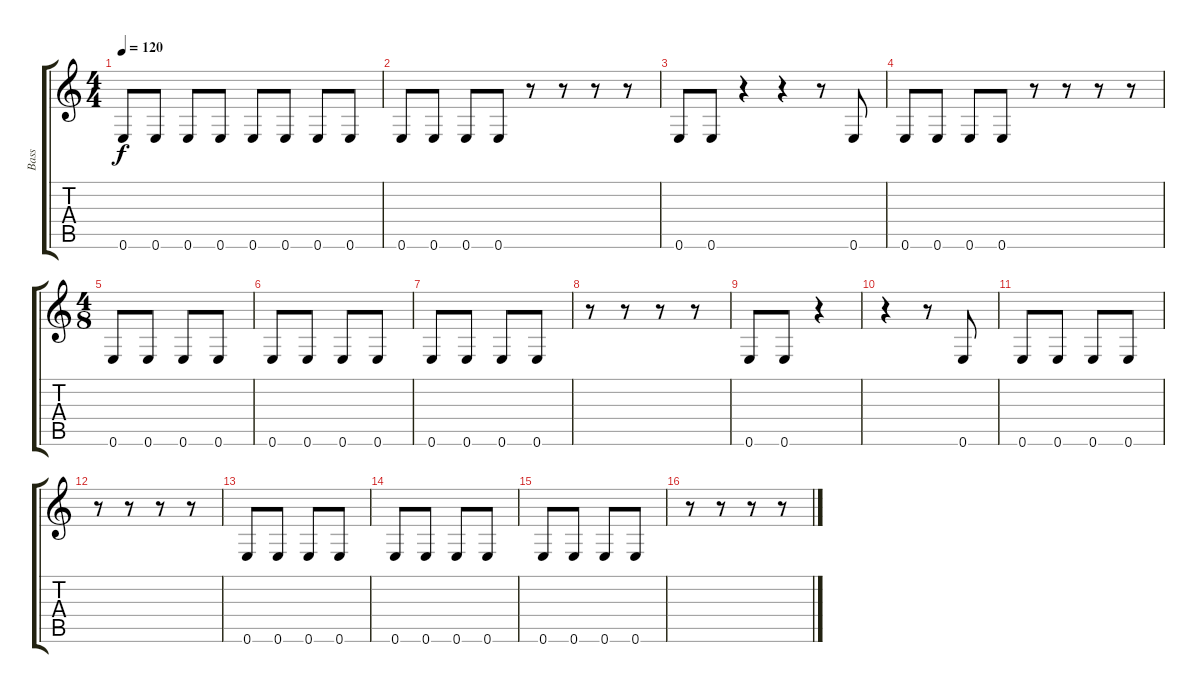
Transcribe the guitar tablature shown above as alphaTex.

\track ("Bass" "Bass") {instrument slapbass2}
\staff {score tabs}
\tuning (E4 B3 G3 D3 A2 E2) {hide}
\ts (4 4)
\tempo 120
\clef g2
\ks c
0.6.8{dy f} 0.6.8 0.6.8 0.6.8 0.6.8 0.6.8 0.6.8 0.6.8 |
0.6.8 0.6.8 0.6.8 0.6.8 r.8 r.8 r.8 r.8 |
0.6.8 0.6.8 r.4 r.4 r.8 0.6.8 |
0.6.8 0.6.8 0.6.8 0.6.8 r.8 r.8 r.8 r.8 |
\ts (4 8)
0.6.8 0.6.8 0.6.8 0.6.8 |
0.6.8 0.6.8 0.6.8 0.6.8 |
0.6.8 0.6.8 0.6.8 0.6.8 |
r.8 r.8 r.8 r.8 |
0.6.8 0.6.8 r.4 |
r.4 r.8 0.6.8 |
0.6.8 0.6.8 0.6.8 0.6.8 |
r.8 r.8 r.8 r.8 |
0.6.8 0.6.8 0.6.8 0.6.8 |
0.6.8 0.6.8 0.6.8 0.6.8 |
0.6.8 0.6.8 0.6.8 0.6.8 |
r.8 r.8 r.8 r.8
